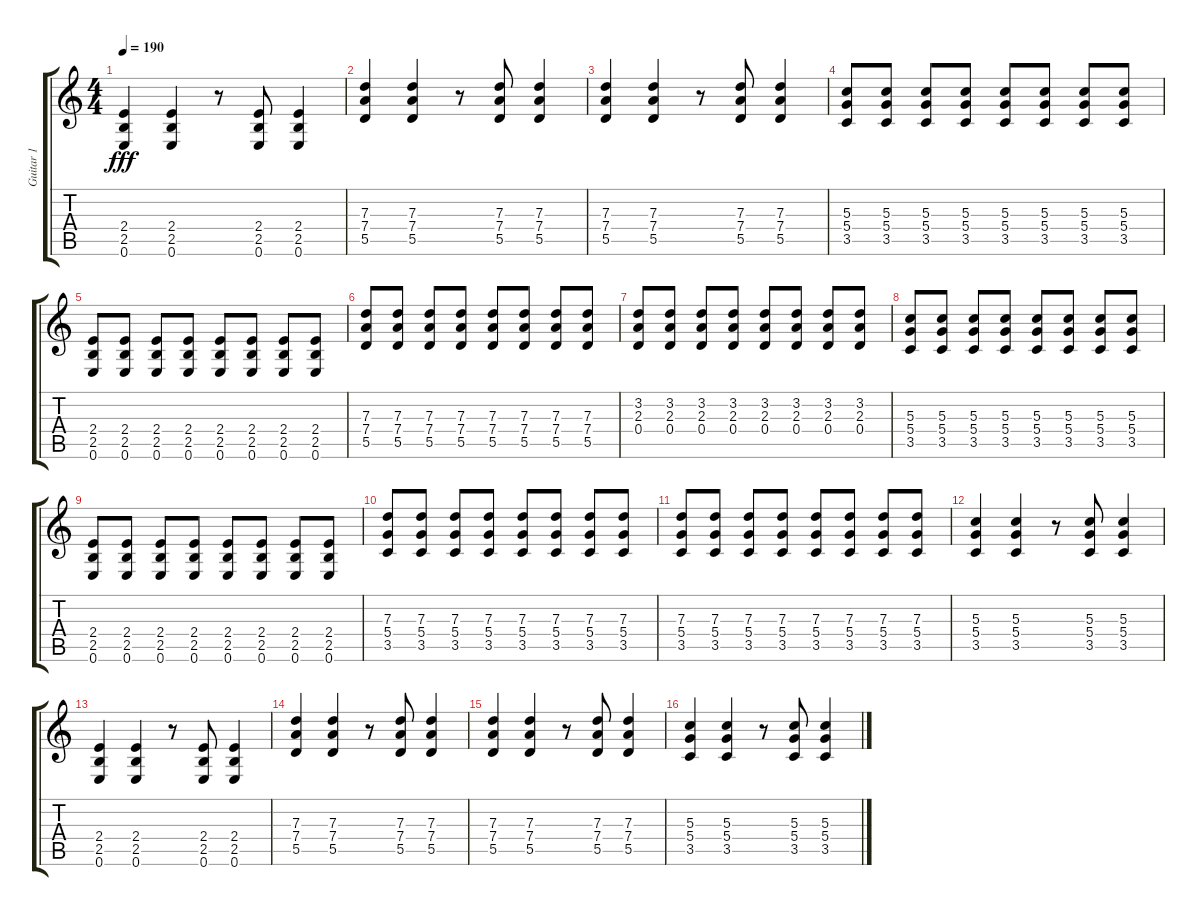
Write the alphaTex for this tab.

\track ("Guitar 1" "Guitar 1") {instrument overdrivenguitar}
\staff {score tabs}
\tuning (E4 B3 G3 D3 A2 E2) {hide}
\ts (4 4)
\tempo 190
\clef g2
\ks c
(2.4 2.5 0.6).4{dy fff} (2.4 2.5 0.6).4 r.8 (2.4 2.5 0.6).8 (2.4 2.5 0.6).4 |
(7.3 7.4 5.5).4 (7.3 7.4 5.5).4 r.8 (7.3 7.4 5.5).8 (7.3 7.4 5.5).4 |
(7.3 7.4 5.5).4 (7.3 7.4 5.5).4 r.8 (7.3 7.4 5.5).8 (7.3 7.4 5.5).4 |
(5.3 5.4 3.5).8 (5.3 5.4 3.5).8 (5.3 5.4 3.5).8 (5.3 5.4 3.5).8 (5.3 5.4 3.5).8 (5.3 5.4 3.5).8 (5.3 5.4 3.5).8 (5.3 5.4 3.5).8 |
(2.4 2.5 0.6).8 (2.4 2.5 0.6).8 (2.4 2.5 0.6).8 (2.4 2.5 0.6).8 (2.4 2.5 0.6).8 (2.4 2.5 0.6).8 (2.4 2.5 0.6).8 (2.4 2.5 0.6).8 |
(7.3 7.4 5.5).8 (7.3 7.4 5.5).8 (7.3 7.4 5.5).8 (7.3 7.4 5.5).8 (7.3 7.4 5.5).8 (7.3 7.4 5.5).8 (7.3 7.4 5.5).8 (7.3 7.4 5.5).8 |
(3.2 2.3 0.4).8 (3.2 2.3 0.4).8 (3.2 2.3 0.4).8 (3.2 2.3 0.4).8 (3.2 2.3 0.4).8 (3.2 2.3 0.4).8 (3.2 2.3 0.4).8 (3.2 2.3 0.4).8 |
(5.3 5.4 3.5).8 (5.3 5.4 3.5).8 (5.3 5.4 3.5).8 (5.3 5.4 3.5).8 (5.3 5.4 3.5).8 (5.3 5.4 3.5).8 (5.3 5.4 3.5).8 (5.3 5.4 3.5).8 |
(2.4 2.5 0.6).8 (2.4 2.5 0.6).8 (2.4 2.5 0.6).8 (2.4 2.5 0.6).8 (2.4 2.5 0.6).8 (2.4 2.5 0.6).8 (2.4 2.5 0.6).8 (2.4 2.5 0.6).8 |
(7.3 5.4 3.5).8 (7.3 5.4 3.5).8 (7.3 5.4 3.5).8 (7.3 5.4 3.5).8 (7.3 5.4 3.5).8 (7.3 5.4 3.5).8 (7.3 5.4 3.5).8 (7.3 5.4 3.5).8 |
(7.3 5.4 3.5).8 (7.3 5.4 3.5).8 (7.3 5.4 3.5).8 (7.3 5.4 3.5).8 (7.3 5.4 3.5).8 (7.3 5.4 3.5).8 (7.3 5.4 3.5).8 (7.3 5.4 3.5).8 |
(5.3 5.4 3.5).4 (5.3 5.4 3.5).4 r.8 (5.3 5.4 3.5).8 (5.3 5.4 3.5).4 |
(2.4 2.5 0.6).4 (2.4 2.5 0.6).4 r.8 (2.4 2.5 0.6).8 (2.4 2.5 0.6).4 |
(7.3 7.4 5.5).4 (7.3 7.4 5.5).4 r.8 (7.3 7.4 5.5).8 (7.3 7.4 5.5).4 |
(7.3 7.4 5.5).4 (7.3 7.4 5.5).4 r.8 (7.3 7.4 5.5).8 (7.3 7.4 5.5).4 |
(5.3 5.4 3.5).4 (5.3 5.4 3.5).4 r.8 (5.3 5.4 3.5).8 (5.3 5.4 3.5).4
